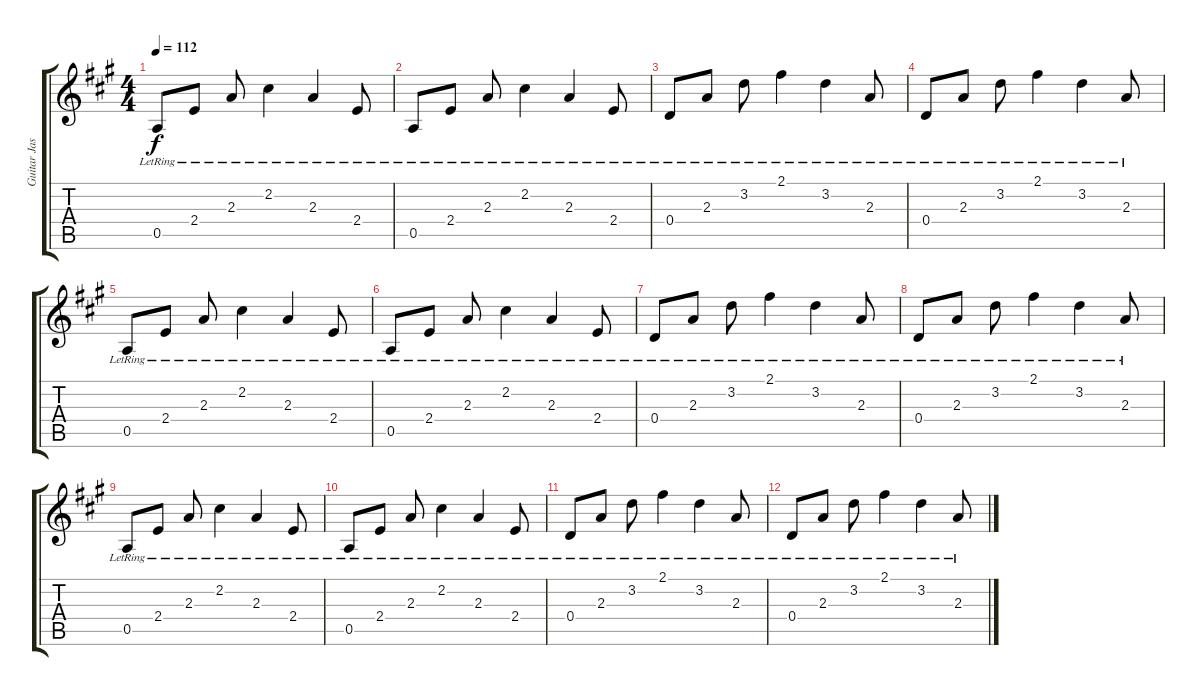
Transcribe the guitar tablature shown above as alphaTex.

\track ("Guitar Jason Double" "Guitar Jas") {instrument distortionguitar}
\staff {score tabs}
\tuning (E4 B3 G3 D3 A2 E2) {hide}
\ts (4 4)
\tempo 112
\clef g2
\ks a
0.5{lr}.8{dy f} 2.4{lr}.8 2.3{lr}.8 2.2{lr}.4 2.3{lr}.4 2.4{lr}.8 |
0.5{lr}.8 2.4{lr}.8 2.3{lr}.8 2.2{lr}.4 2.3{lr}.4 2.4{lr}.8 |
0.4{lr}.8 2.3{lr}.8 3.2{lr}.8 2.1{lr}.4 3.2{lr}.4 2.3{lr}.8 |
0.4{lr}.8 2.3{lr}.8 3.2{lr}.8 2.1{lr}.4 3.2{lr}.4 2.3{lr}.8 |
0.5{lr}.8 2.4{lr}.8 2.3{lr}.8 2.2{lr}.4 2.3{lr}.4 2.4{lr}.8 |
0.5{lr}.8 2.4{lr}.8 2.3{lr}.8 2.2{lr}.4 2.3{lr}.4 2.4{lr}.8 |
0.4{lr}.8 2.3{lr}.8 3.2{lr}.8 2.1{lr}.4 3.2{lr}.4 2.3{lr}.8 |
0.4{lr}.8 2.3{lr}.8 3.2{lr}.8 2.1{lr}.4 3.2{lr}.4 2.3{lr}.8 |
0.5{lr}.8 2.4{lr}.8 2.3{lr}.8 2.2{lr}.4 2.3{lr}.4 2.4{lr}.8 |
0.5{lr}.8 2.4{lr}.8 2.3{lr}.8 2.2{lr}.4 2.3{lr}.4 2.4{lr}.8 |
0.4{lr}.8 2.3{lr}.8 3.2{lr}.8 2.1{lr}.4 3.2{lr}.4 2.3{lr}.8 |
0.4{lr}.8 2.3{lr}.8 3.2{lr}.8 2.1{lr}.4 3.2{lr}.4 2.3{lr}.8
